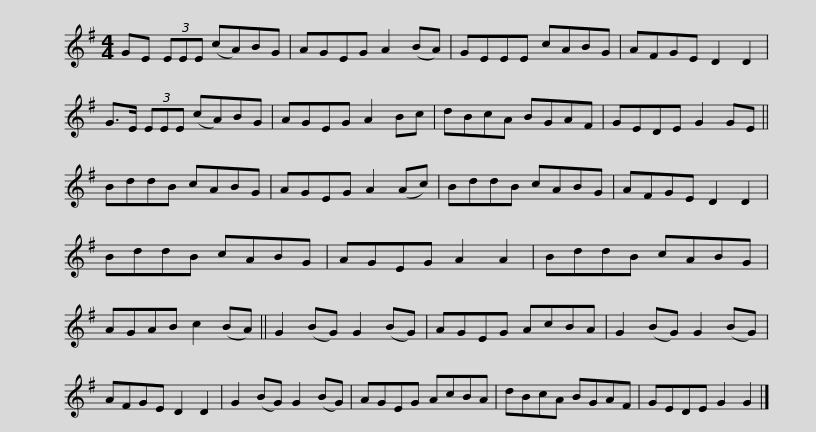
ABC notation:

X:1
L:1/8
M:4/4
I:linebreak $
K:G
V:1 treble
V:1
 GE (3EEE (cA)BG | AGEG A2 (BA) | GEEE cABG | AFGE D2 D2 | G>E (3EEE (cA)BG |$ %5
 AGEG A2 Bc | dBcA BGAF | GEDE G2 GE || BddB cABG | AGEG A2 (Ac) | %10
 BddB cABG |$ AFGE D2 D2 | BddB cABG | AGEG A2 A2 | BddB cABG | %15
 AGAB c2 (BA) || G2 (BG) G2 (BG) |$ AGEG AcBA | G2 (BG) G2 (BG) | AFGE D2 D2 | %20
 G2 (BG) G2 (BG) | AGEG AcBA | dBcA BGAF |$ GEDE G2 G2 |] %24
